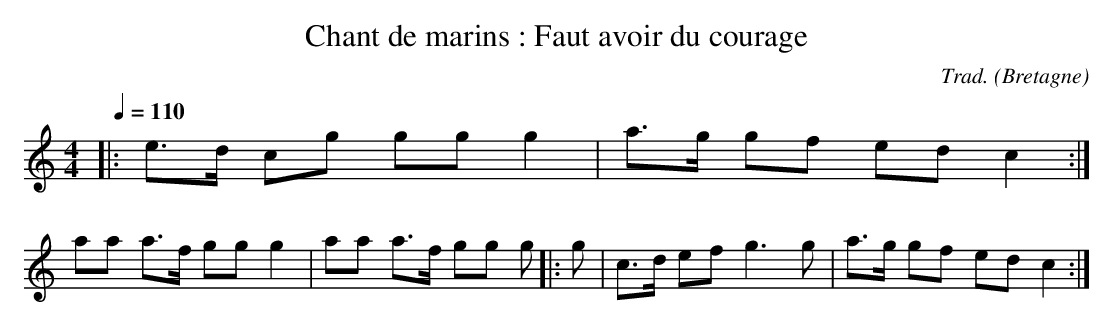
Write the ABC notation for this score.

X:1
T:Chant de marins : Faut avoir du courage
C:Trad.
O:Bretagne
M:4/4
L:1/8
Q:1/4=110
K:C
|: e>d cg gg g2 | a>g gf ed c2 :|
aa a>f gg g2 | aa a>f gg g |: g | c>d ef g3 g | a>g gf ed c2 :|
